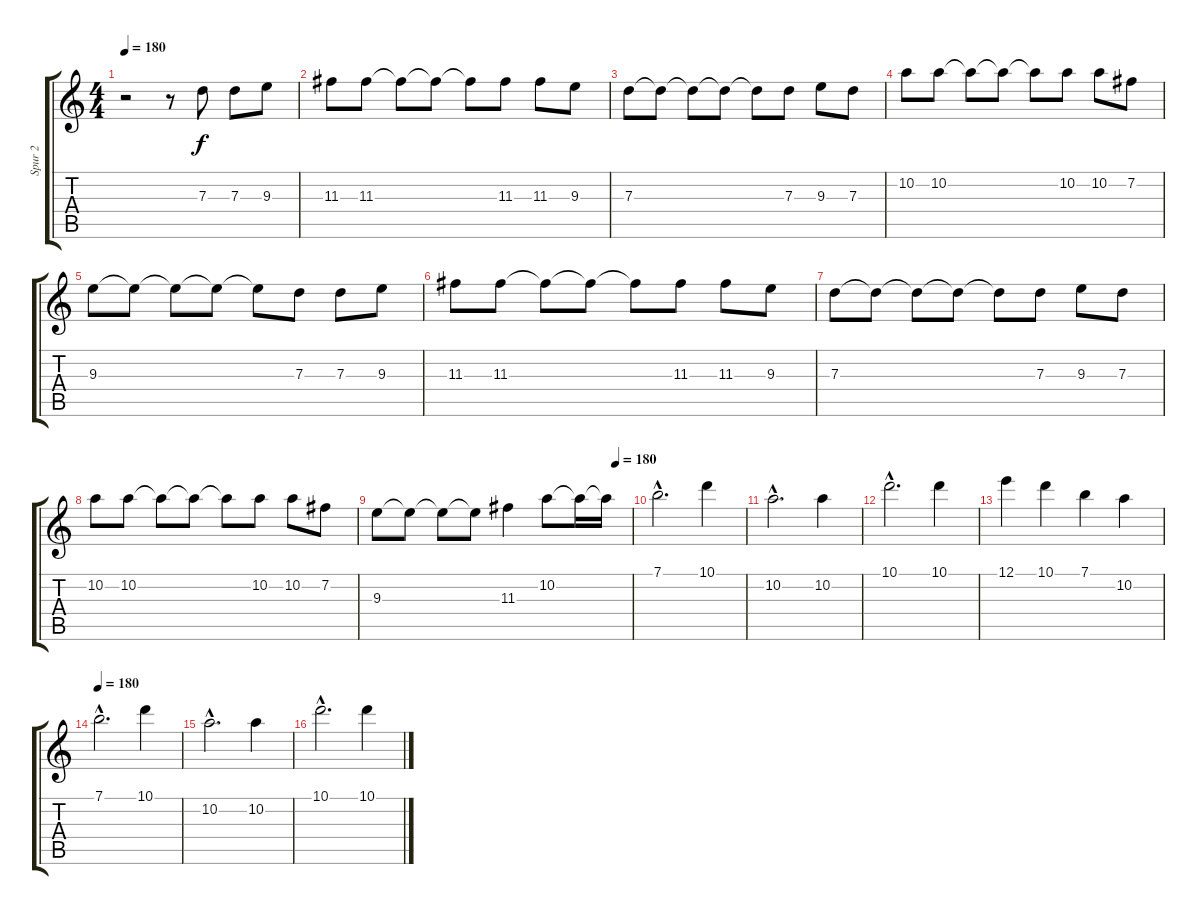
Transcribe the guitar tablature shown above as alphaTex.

\track ("Spur 2" "Spur 2") {instrument overdrivenguitar}
\staff {score tabs}
\tuning (E4 B3 G3 D3 A2 E2) {hide}
\ts (4 4)
\tempo 180
\tempo 90
\tempo 180
\clef g2
\ks c
r.2{dy f volume 9 instrument overdrivenguitar} r.8 7.3.8 7.3.8 9.3.8 |
11.3.8 11.3.8 11.3{t}.8 11.3{t}.8 11.3{t}.8 11.3.8 11.3.8 9.3.8 |
7.3.8 7.3{t}.8 7.3{t}.8 7.3{t}.8 7.3{t}.8 7.3.8 9.3.8 7.3.8 |
10.2.8 10.2.8 10.2{t}.8 10.2{t}.8 10.2{t}.8 10.2.8 10.2.8 7.2.8 |
9.3.8 9.3{t}.8 9.3{t}.8 9.3{t}.8 9.3{t}.8 7.3.8 7.3.8 9.3.8 |
11.3.8 11.3.8 11.3{t}.8 11.3{t}.8 11.3{t}.8 11.3.8 11.3.8 9.3.8 |
7.3.8 7.3{t}.8 7.3{t}.8 7.3{t}.8 7.3{t}.8 7.3.8 9.3.8 7.3.8 |
10.2.8 10.2.8 10.2{t}.8 10.2{t}.8 10.2{t}.8 10.2.8 10.2.8 7.2.8 |
\tempo (180 0.9375)
9.3.8 9.3{t}.8 9.3{t}.8 9.3{t}.8 11.3.4 10.2.8 10.2{t}.16 10.2{t}.16 |
7.1{hac}.2{d volume 13} 10.1.4 |
10.2{hac}.2{d} 10.2.4 |
10.1{hac}.2{d} 10.1.4 |
12.1.4 10.1.4 7.1.4 10.2.4 |
\tempo 180
7.1{hac}.2{d} 10.1.4 |
10.2{hac}.2{d} 10.2.4 |
10.1{hac}.2{d} 10.1.4
